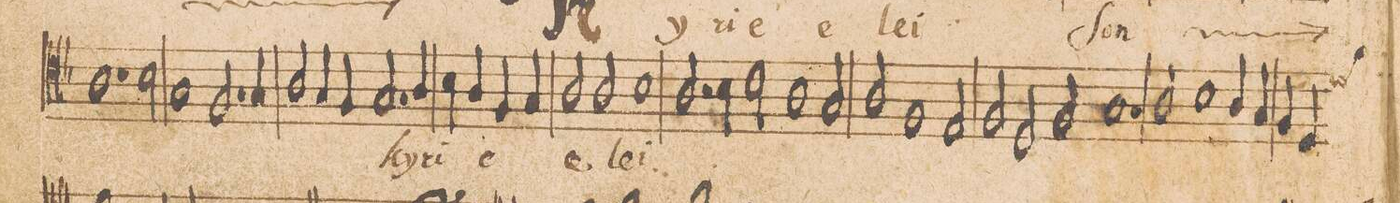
**kern	**text
*I"[ALTVS.]	*
*clefC4	*
*k[b-]	*
*met(c|)	*
*M2/1	*
1.A\	e-
2B-\	.
=37-	=37-
1G/	-lei-
2.F/	.
4G/	.
=38-	=38-
2A/	son
*	*Xij
4G/	.
4F/	.
2.G/	ky-
4A/	-ri-
=39-	=39-
4B-\	.
4A/	.
4F/	-e
4G/	.
2A/	.
2A/	e-
=40-	=40-
1B-\	-lei-
2.A/	.
4B-\	.
=41-	=41-
2c\	.
1A\	.
2G/	.
=42-	=42-
2A/	.
1F/	.
2E/	.
=43-	=43-
2F/	.
2D/	.
2F/	.
1.G/	.
=44-	=44-
2A/	.
1B-\	.
=45-	=45-
4A/	.
4G/	.
4F/	.
*custos:d	*
4D/	.
*-	*-
